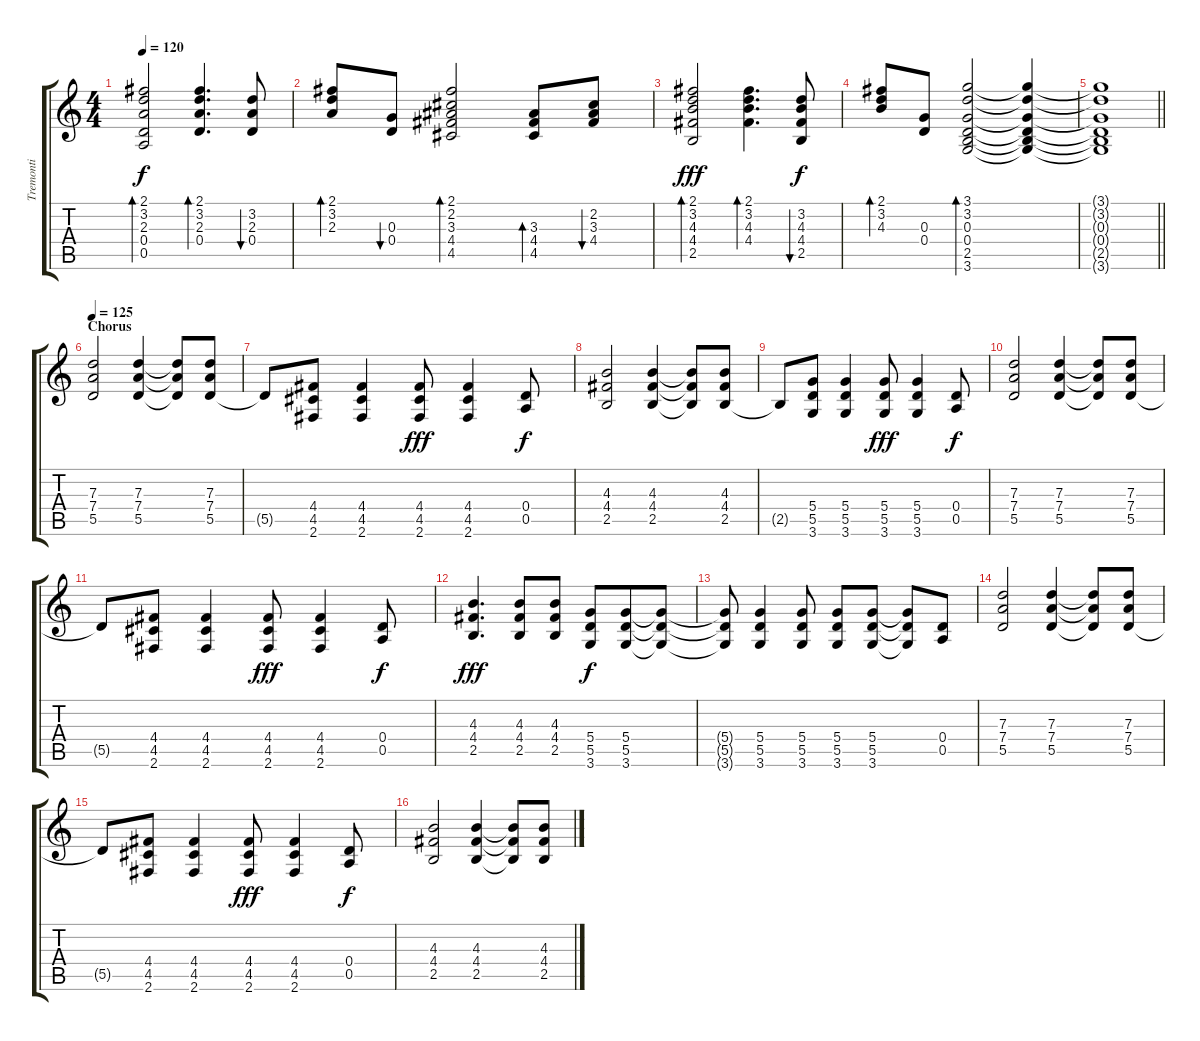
\track ("Tremonti" "Tremonti") {instrument electricguitarclean}
\staff {score tabs}
\tuning (E4 B3 G3 D3 A2 E2) {hide}
\ts (4 4)
\tempo 120
\clef g2
\ks c
(2.1 3.2 2.3 0.4 0.5).2{bd 120 dy f volume 11 instrument electricguitarclean} (2.1 3.2 2.3 0.4).4{d bd 120} (3.2 2.3 0.4).8{bu 60} |
(2.1 3.2 2.3).8{bd 60} (0.3 0.4).8{bu 60} (2.1 2.2 3.3 4.4 4.5).2{bd 60} (3.3 4.4 4.5).8{bd 60} (2.2 3.3 4.4).8{bu 60} |
(2.1 3.2 4.3 4.4 2.5).2{bd 60 dy fff} (2.1 3.2 4.3 4.4).4{d bd 60} (3.2 4.3 4.4 2.5).8{bu 60 dy f} |
(2.1 3.2 4.3).8{bd 60} (0.3 0.4).8 (3.1 3.2 0.3 0.4 2.5 3.6).2{bd 60} (3.1{t} 3.2{t} 0.3{t} 0.4{t} 2.5{t} 3.6{t}).4 |
\barLineRight lightlight
(3.1{t} 3.2{t} 0.3{t} 0.4{t} 2.5{t} 3.6{t}).1 |
\section ("" "Chorus")
\tempo 125
(7.3 7.4 5.5).2{volume 16 instrument distortionguitar} (7.3 7.4 5.5).4 (7.3{t} 7.4{t} 5.5{t}).8 (7.3 7.4 5.5).8 |
5.5{t}.8 (4.4 4.5 2.6).8 (4.4 4.5 2.6).4 (4.4 4.5 2.6).8{dy fff} (4.4 4.5 2.6).4 (0.4 0.5).8{dy f} |
(4.3 4.4 2.5).2 (4.3 4.4 2.5).4 (4.3{t} 4.4{t} 2.5{t}).8 (4.3 4.4 2.5).8 |
2.5{t}.8 (5.4 5.5 3.6).8 (5.4 5.5 3.6).4 (5.4 5.5 3.6).8{dy fff} (5.4 5.5 3.6).4 (0.4 0.5).8{dy f} |
(7.3 7.4 5.5).2 (7.3 7.4 5.5).4 (7.3{t} 7.4{t} 5.5{t}).8 (7.3 7.4 5.5).8 |
5.5{t}.8 (4.4 4.5 2.6).8 (4.4 4.5 2.6).4 (4.4 4.5 2.6).8{dy fff} (4.4 4.5 2.6).4 (0.4 0.5).8{dy f} |
(4.3 4.4 2.5).4{d dy fff} (4.3 4.4 2.5).8{beam merge} (4.3 4.4 2.5).8{beam split} (5.4 5.5 3.6).8{dy f beam merge} (5.4 5.5 3.6).8 (5.4{t} 5.5{t} 3.6{t}).8 |
(5.4{t} 5.5{t} 3.6{t}).8 (5.4 5.5 3.6).4 (5.4 5.5 3.6).8 (5.4 5.5 3.6).8 (5.4 5.5 3.6).8 (5.4{t} 5.5{t} 3.6{t}).8 (0.4 0.5).8 |
(7.3 7.4 5.5).2{volume 16 instrument distortionguitar} (7.3 7.4 5.5).4 (7.3{t} 7.4{t} 5.5{t}).8 (7.3 7.4 5.5).8 |
5.5{t}.8 (4.4 4.5 2.6).8 (4.4 4.5 2.6).4 (4.4 4.5 2.6).8{dy fff} (4.4 4.5 2.6).4 (0.4 0.5).8{dy f} |
(4.3 4.4 2.5).2 (4.3 4.4 2.5).4 (4.3{t} 4.4{t} 2.5{t}).8 (4.3 4.4 2.5).8
